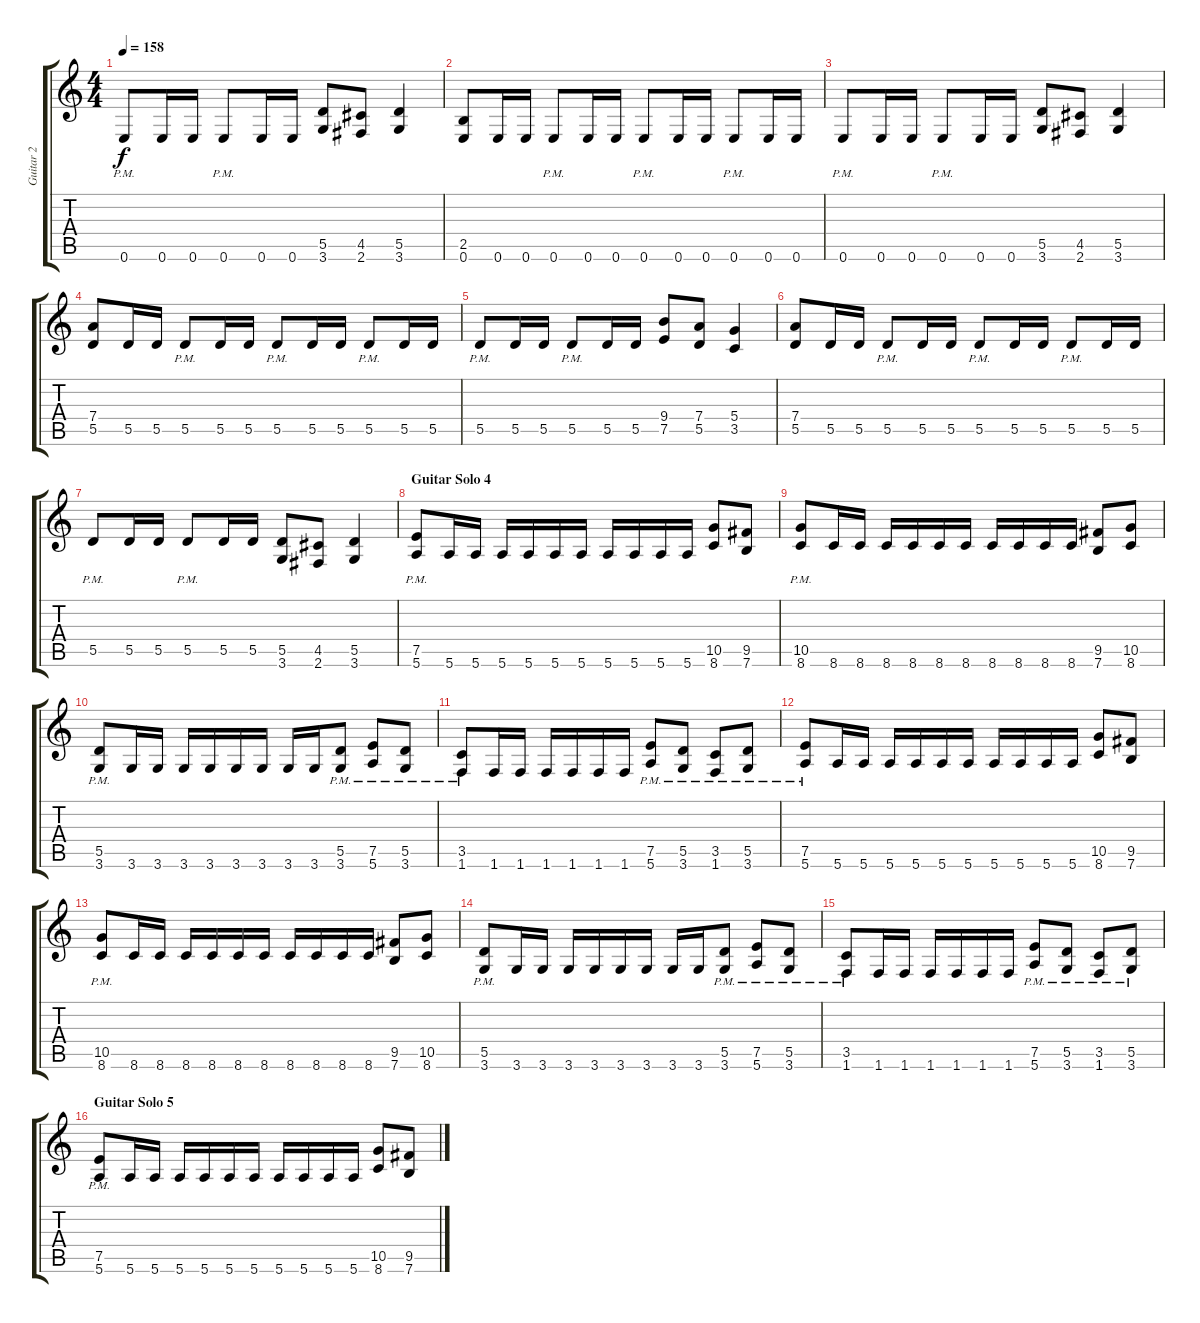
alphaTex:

\track ("Guitar 2" "Guitar 2") {instrument distortionguitar}
\staff {score tabs}
\tuning (E4 B3 G3 D3 A2 E2) {hide}
\ts (4 4)
\tempo 158
\clef g2
\ks c
0.6{pm}.8{dy f} 0.6.16 0.6.16 0.6{pm}.8 0.6.16 0.6.16 (5.5 3.6).8 (4.5 2.6).8 (5.5 3.6).4 |
(2.5 0.6).8 0.6.16 0.6.16 0.6{pm}.8 0.6.16 0.6.16 0.6{pm}.8 0.6.16 0.6.16 0.6{pm}.8 0.6.16 0.6.16 |
0.6{pm}.8 0.6.16 0.6.16 0.6{pm}.8 0.6.16 0.6.16 (5.5 3.6).8 (4.5 2.6).8 (5.5 3.6).4 |
(7.4 5.5).8 5.5.16 5.5.16 5.5{pm}.8 5.5.16 5.5.16 5.5{pm}.8 5.5.16 5.5.16 5.5{pm}.8 5.5.16 5.5.16 |
5.5{pm}.8 5.5.16 5.5.16 5.5{pm}.8 5.5.16 5.5.16 (9.4 7.5).8 (7.4 5.5).8 (5.4 3.5).4 |
(7.4 5.5).8 5.5.16 5.5.16 5.5{pm}.8 5.5.16 5.5.16 5.5{pm}.8 5.5.16 5.5.16 5.5{pm}.8 5.5.16 5.5.16 |
5.5{pm}.8 5.5.16 5.5.16 5.5{pm}.8 5.5.16 5.5.16 (5.5 3.6).8 (4.5 2.6).8 (5.5 3.6).4 |
\section ("" "Guitar Solo 4")
(7.5{pm} 5.6{pm}).8 5.6.16 5.6.16 5.6.16 5.6.16 5.6.16 5.6.16 5.6.16 5.6.16 5.6.16 5.6.16 (10.5 8.6).8 (9.5 7.6).8 |
(10.5{pm} 8.6{pm}).8 8.6.16 8.6.16 8.6.16 8.6.16 8.6.16 8.6.16 8.6.16 8.6.16 8.6.16 8.6.16 (9.5 7.6).8 (10.5 8.6).8 |
(5.5{pm} 3.6{pm}).8 3.6.16 3.6.16 3.6.16 3.6.16 3.6.16 3.6.16 3.6.16 3.6.16 (5.5{pm} 3.6{pm}).8 (7.5{pm} 5.6{pm}).8 (5.5{pm} 3.6{pm}).8 |
(3.5{pm} 1.6{pm}).8 1.6.16 1.6.16 1.6.16 1.6.16 1.6.16 1.6.16 (7.5{pm} 5.6{pm}).8 (5.5{pm} 3.6{pm}).8 (3.5{pm} 1.6{pm}).8 (5.5{pm} 3.6{pm}).8 |
(7.5{pm} 5.6{pm}).8 5.6.16 5.6.16 5.6.16 5.6.16 5.6.16 5.6.16 5.6.16 5.6.16 5.6.16 5.6.16 (10.5 8.6).8 (9.5 7.6).8 |
(10.5{pm} 8.6{pm}).8 8.6.16 8.6.16 8.6.16 8.6.16 8.6.16 8.6.16 8.6.16 8.6.16 8.6.16 8.6.16 (9.5 7.6).8 (10.5 8.6).8 |
(5.5{pm} 3.6{pm}).8 3.6.16 3.6.16 3.6.16 3.6.16 3.6.16 3.6.16 3.6.16 3.6.16 (5.5{pm} 3.6{pm}).8 (7.5{pm} 5.6{pm}).8 (5.5{pm} 3.6{pm}).8 |
(3.5{pm} 1.6{pm}).8 1.6.16 1.6.16 1.6.16 1.6.16 1.6.16 1.6.16 (7.5{pm} 5.6{pm}).8 (5.5{pm} 3.6{pm}).8 (3.5{pm} 1.6{pm}).8 (5.5{pm} 3.6{pm}).8 |
\section ("" "Guitar Solo 5")
(7.5{pm} 5.6{pm}).8 5.6.16 5.6.16 5.6.16 5.6.16 5.6.16 5.6.16 5.6.16 5.6.16 5.6.16 5.6.16 (10.5 8.6).8 (9.5 7.6).8
